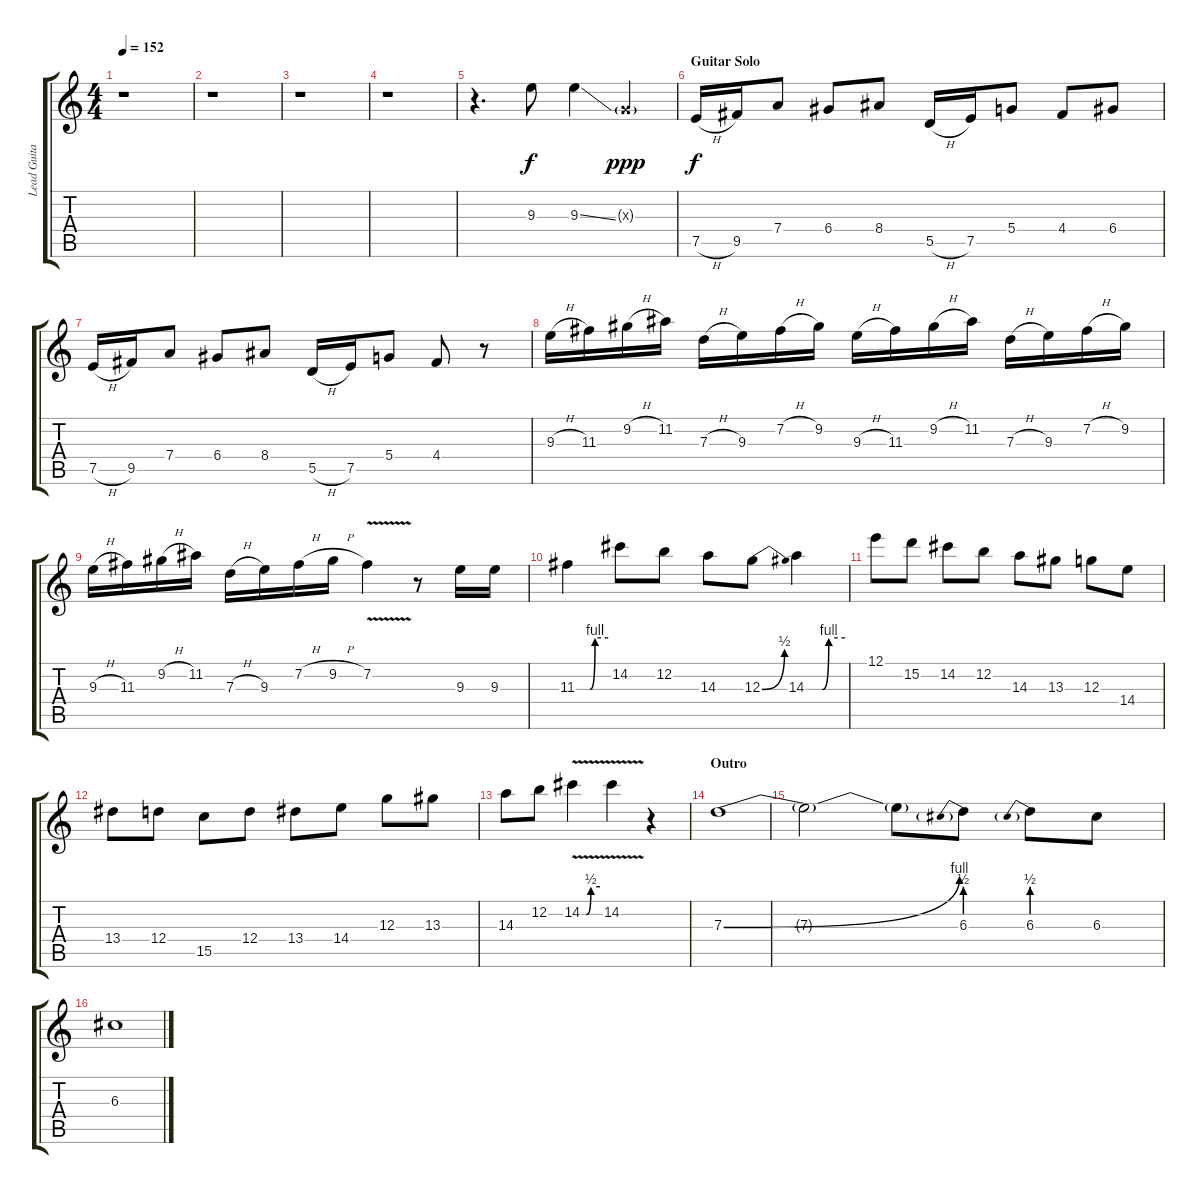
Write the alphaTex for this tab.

\track ("Lead Guitar" "Lead Guita") {instrument overdrivenguitar}
\staff {score tabs}
\tuning (E4 B3 G3 D3 A2 E2) {hide}
\ts (4 4)
\tempo 152
\clef g2
\ks c
r.1{dy f} |
r.1 |
r.1 |
r.1 |
r.4{d} 9.3.8 9.3{ss}.4 0.3{g x}.4{dy ppp} |
\section ("" "Guitar Solo")
7.5{h}.16{dy f} 9.5.16 7.4.8 6.4.8 8.4.8 5.5{h}.16 7.5.16 5.4.8 4.4.8 6.4.8 |
7.5{h}.16 9.5.16 7.4.8 6.4.8 8.4.8 5.5{h}.16 7.5.16 5.4.8 4.4.8 r.8 |
9.3{h}.16 11.3.16 9.2{h}.16 11.2.16 7.3{h}.16 9.3.16 7.2{h}.16 9.2.16 9.3{h}.16 11.3.16 9.2{h}.16 11.2.16 7.3{h}.16 9.3.16 7.2{h}.16 9.2.16 |
9.3{h}.16 11.3.16 9.2{h}.16 11.2.16 7.3{h}.16 9.3.16 7.2{h}.16 9.2{h}.16 7.2{v}.4 r.8 9.3.16 9.3.16 |
11.3{be (custom 0 0 25 0 35 4 60 4)}.4 14.2.8 12.2.8 14.3.8 12.3{be (bend 0 0 60 2)}.8 14.3{be (custom 0 0 25 0 35 4 60 4)}.4 |
12.1.8 15.2.8 14.2.8 12.2.8 14.3.8 13.3.8 12.3.8 14.4.8 |
13.4.8 12.4.8 15.5.8 12.4.8 13.4.8 14.4.8 12.3.8 13.3.8 |
14.3.8 12.2.8 14.2{be (custom 0 0 15 0 30 2 60 2) v}.4 14.2{v}.4 r.4 |
\section ("" "Outro")
7.3{be (bend 0 0 60 4)}.1 |
7.3{t}.2 7.3{t}.8 6.3{be (prebend 0 2 60 2)}.8 6.3{be (prebend 0 2 60 2)}.8 6.3.8 |
6.3.1
